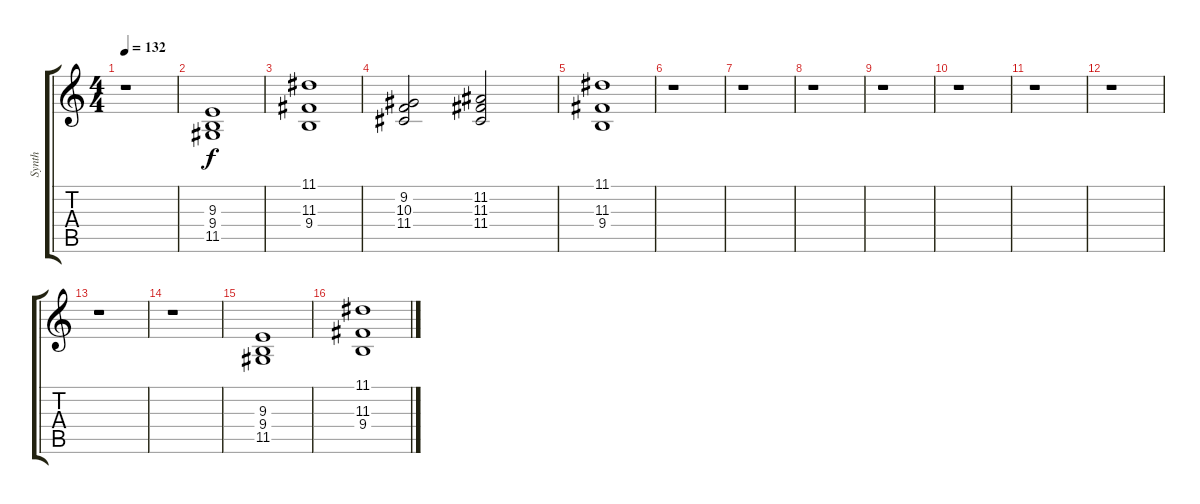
\track ("Synth" "Synth") {instrument synthstrings1}
\staff {score tabs}
\tuning (E4 B3 G3 D3 A2 E2) {hide}
\ts (4 4)
\tempo 132
\clef g2
\ks c
r.1{dy f} |
(9.3 9.4 11.5).1 |
(11.1 11.3 9.4).1 |
(9.2 10.3 11.4).2 (11.2 11.3 11.4).2 |
(11.1 11.3 9.4).1 |
r.1 |
r.1 |
r.1 |
r.1 |
r.1 |
r.1 |
r.1 |
r.1 |
r.1 |
(9.3 9.4 11.5).1 |
(11.1 11.3 9.4).1
